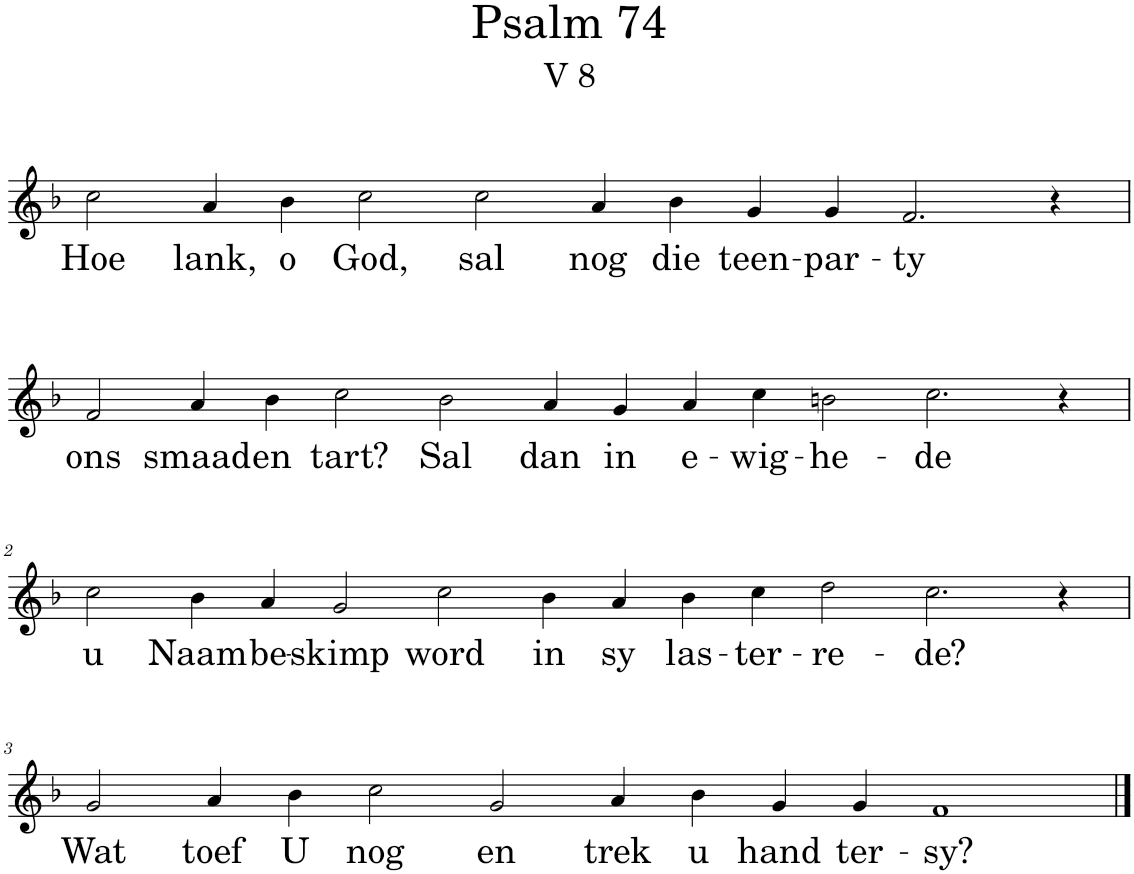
**kern	**text
*part1	*part1
*staff1	*staff1
*I"Pipe Organ	*
*I'Org.	*
*clefG2	*
*k[b-]	*
*M18/4	*
=	=
!	!LO:LY:b
2cc\	Hoe
!	!LO:LY:b
4a/	lank,
!	!LO:LY:b
4b-\	o
!	!LO:LY:b
2cc\	God,
!	!LO:LY:b
2cc\	sal
!	!LO:LY:b
4a/	nog
!	!LO:LY:b
4b-\	die
!	!LO:LY:b
4g/	teen-
!	!LO:LY:b
4g/	-par-
!	!LO:LY:b
2.f/	-ty
4r	.
!!LO:LB:g=z
=1	=1
!	!LO:LY:b
2f/	ons
!	!LO:LY:b
4a/	smaad
!	!LO:LY:b
4b-\	en
!	!LO:LY:b
2cc\	tart?
!	!LO:LY:b
2b-\	Sal
!	!LO:LY:b
4a/	dan
!	!LO:LY:b
4g/	in
!	!LO:LY:b
4a/	e-
!	!LO:LY:b
4cc\	-wig-
!	!LO:LY:b
2bn\	-he-
!	!LO:LY:b
2.cc\	-de
4r	.
!!LO:LB:g=z
=2	=2
!	!LO:LY:b
2cc\	u
!	!LO:LY:b
4b-\	Naam
!	!LO:LY:b
4a/	be-
!	!LO:LY:b
2g/	-skimp
!	!LO:LY:b
2cc\	word
!	!LO:LY:b
4b-\	in
!	!LO:LY:b
4a/	sy
!	!LO:LY:b
4b-\	las-
!	!LO:LY:b
4cc\	-ter-
!	!LO:LY:b
2dd\	-re-
!	!LO:LY:b
2.cc\	-de?
4r	.
!!LO:LB:g=z
=3	=3
*M16/4	*
!	!LO:LY:b
2g/	Wat
!	!LO:LY:b
4a/	toef
!	!LO:LY:b
4b-\	U
!	!LO:LY:b
2cc\	nog
!	!LO:LY:b
2g/	en
!	!LO:LY:b
4a/	trek
!	!LO:LY:b
4b-\	u
!	!LO:LY:b
4g/	hand
!	!LO:LY:b
4g/	ter-
!	!LO:LY:b
1f	-sy?
==	==
*-	*-
